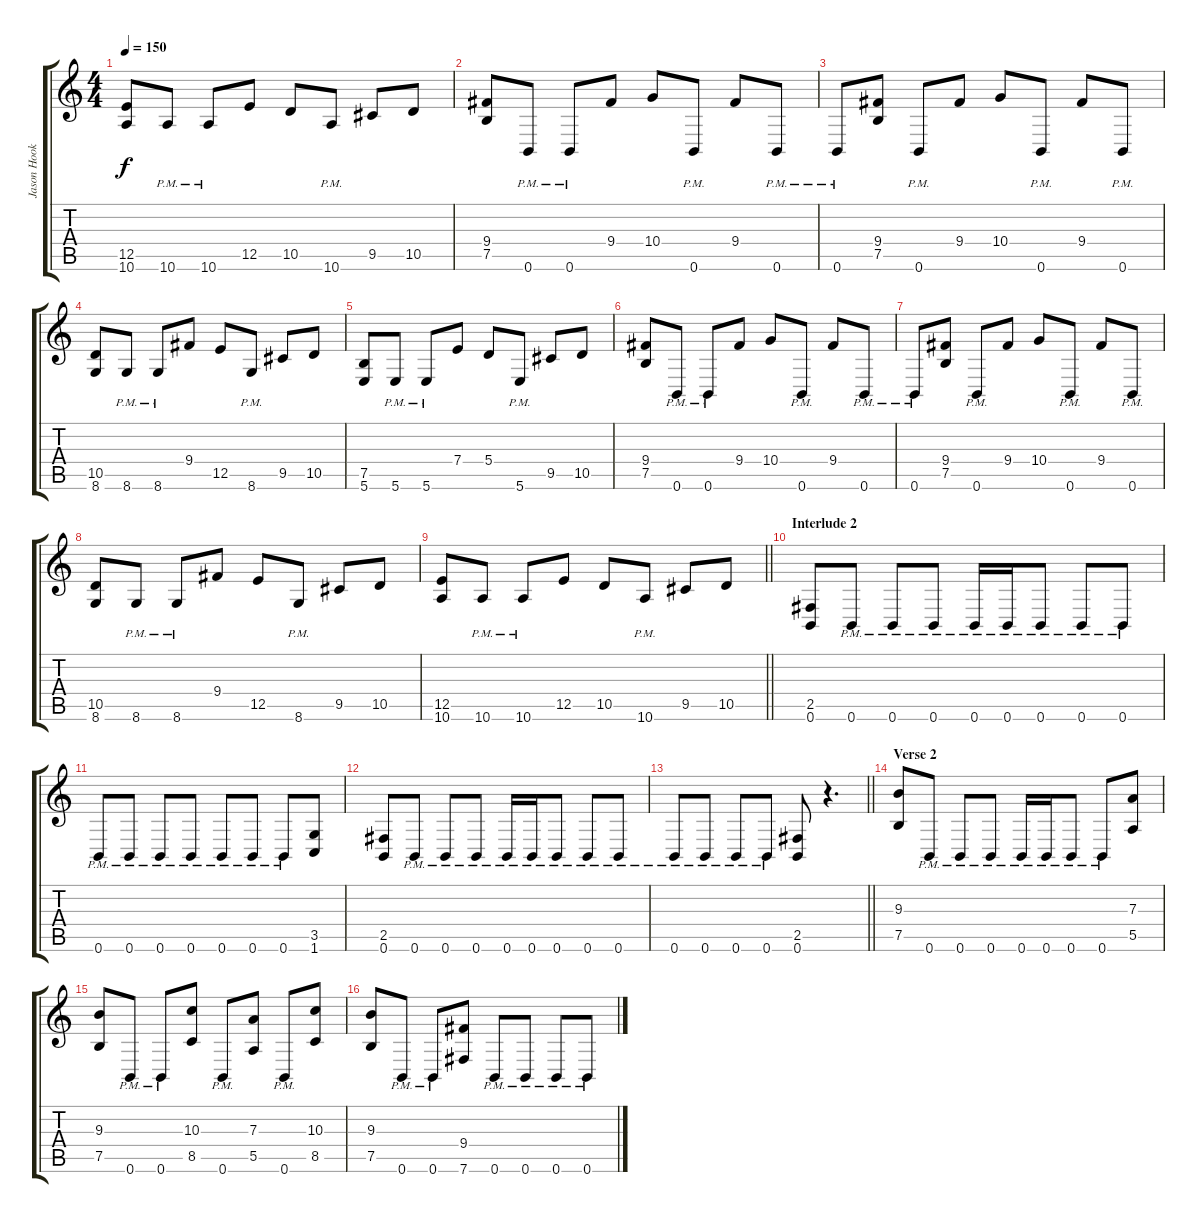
\track ("Jason Hook" "Jason Hook") {instrument distortionguitar}
\staff {score tabs}
\tuning (B3 Gb3 D3 A2 E2 B1) {hide}
\ts (4 4)
\tempo 150
\clef g2
\ks c
(12.5 10.6).8{dy f} 10.6{pm}.8 10.6{pm}.8 12.5.8 10.5.8 10.6{pm}.8 9.5.8 10.5.8 |
(9.4 7.5).8 0.6{pm}.8 0.6{pm}.8 9.4.8 10.4.8 0.6{pm}.8 9.4.8 0.6{pm}.8 |
0.6{pm}.8 (9.4 7.5).8 0.6{pm}.8 9.4.8 10.4.8 0.6{pm}.8 9.4.8 0.6{pm}.8 |
(10.5 8.6).8 8.6{pm}.8 8.6{pm}.8 9.4.8 12.5.8 8.6{pm}.8 9.5.8 10.5.8 |
(7.5 5.6).8 5.6{pm}.8 5.6{pm}.8 7.4.8 5.4.8 5.6{pm}.8 9.5.8 10.5.8 |
(9.4 7.5).8 0.6{pm}.8 0.6{pm}.8 9.4.8 10.4.8 0.6{pm}.8 9.4.8 0.6{pm}.8 |
0.6{pm}.8 (9.4 7.5).8 0.6{pm}.8 9.4.8 10.4.8 0.6{pm}.8 9.4.8 0.6{pm}.8 |
(10.5 8.6).8 8.6{pm}.8 8.6{pm}.8 9.4.8 12.5.8 8.6{pm}.8 9.5.8 10.5.8 |
\barLineRight lightlight
(12.5 10.6).8 10.6{pm}.8 10.6{pm}.8 12.5.8 10.5.8 10.6{pm}.8 9.5.8 10.5.8 |
\section ("" "Interlude 2")
(2.5 0.6).8 0.6{pm}.8 0.6{pm}.8 0.6{pm}.8 0.6{pm}.16 0.6{pm}.16 0.6{pm}.8 0.6{pm}.8 0.6{pm}.8 |
0.6{pm}.8 0.6{pm}.8 0.6{pm}.8 0.6{pm}.8 0.6{pm}.8 0.6{pm}.8 0.6{pm}.8 (3.5 1.6).8 |
(2.5 0.6).8 0.6{pm}.8 0.6{pm}.8 0.6{pm}.8 0.6{pm}.16 0.6{pm}.16 0.6{pm}.8 0.6{pm}.8 0.6{pm}.8 |
\barLineRight lightlight
0.6{pm}.8 0.6{pm}.8 0.6{pm}.8 0.6{pm}.8 (2.5 0.6).8 r.4{d} |
\section ("" "Verse 2")
(9.3 7.5).8 0.6{pm}.8 0.6{pm}.8 0.6{pm}.8 0.6{pm}.16 0.6{pm}.16 0.6{pm}.8 0.6{pm}.8 (7.3 5.5).8 |
(9.3 7.5).8 0.6{pm}.8 0.6{pm}.8 (10.3 8.5).8 0.6{pm}.8 (7.3 5.5).8 0.6{pm}.8 (10.3 8.5).8 |
(9.3 7.5).8 0.6{pm}.8 0.6{pm}.8 (9.4 7.6).8 0.6{pm}.8 0.6{pm}.8 0.6{pm}.8 0.6{pm}.8
